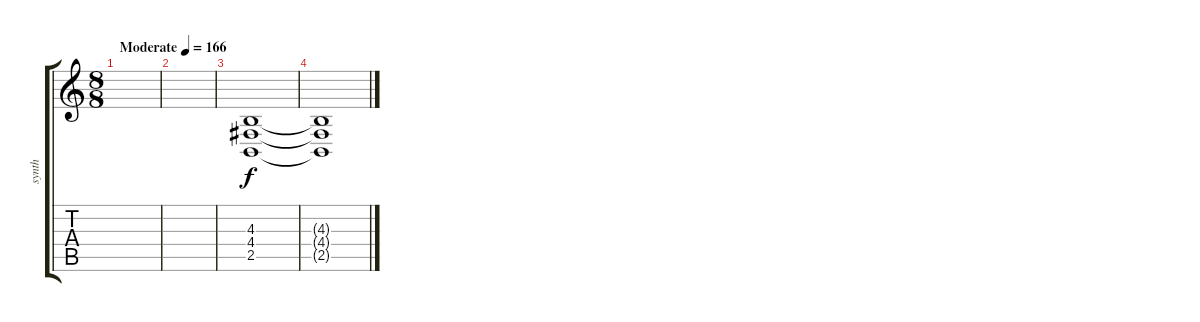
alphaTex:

\track ("synth" "synth") {instrument synthstrings1}
\staff {score tabs}
\tuning (E4 B3 G3 D3 A2 E2) {hide}
\ts (8 8)
\tempo (166 "Moderate")
\clef g2
\ks c
|
|
(4.3 4.4 2.5).1 |
(4.3{t} 4.4{t} 2.5{t}).1
